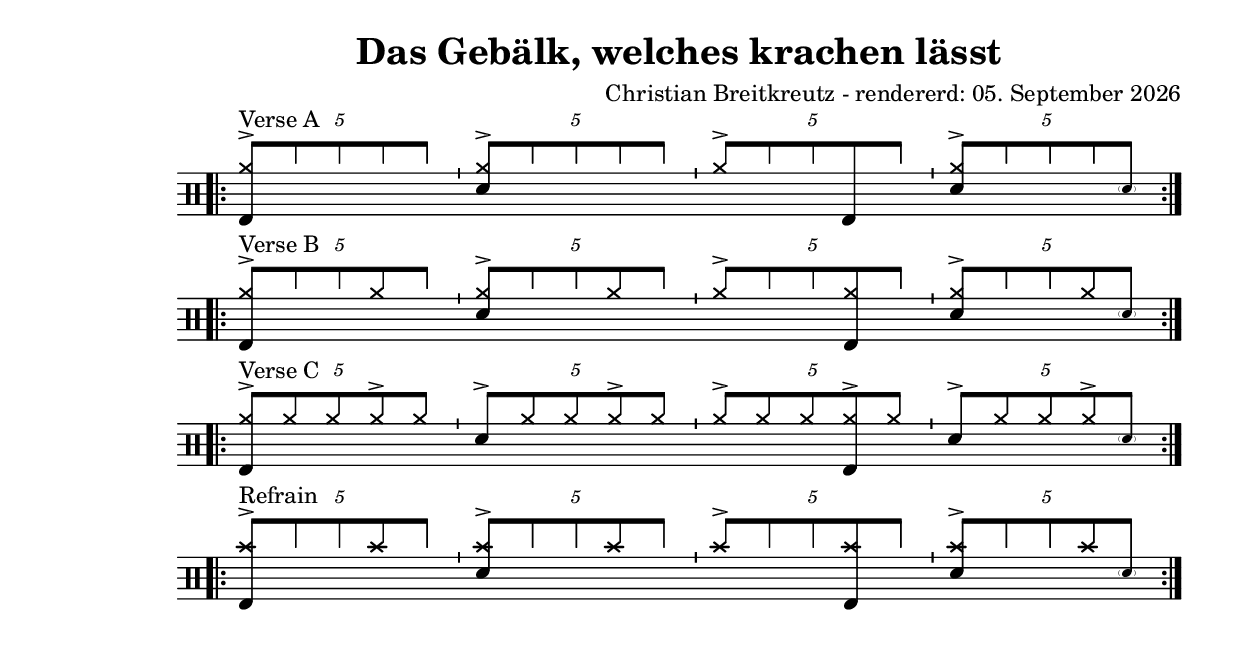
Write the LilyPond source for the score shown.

\version "2.18.2"
title = "Das Gebälk, welches krachen lässt"


\paper {
  top-margin = 30
  left-margin = 30
  right-margin = 10
}
#(define drumset '(
    (bassdrum     default     #f         -5)
    (snare        default     #f         1)
    (hihat          cross     #f         5)
    (pedalhihat     cross     #f        -5)
    (closedhihat    cross     "stopped"  5)
    (openhihat      cross     "open"     5)
    
    (hightom      default     #f         3)
    (lowmidtom    default     #f         2)
    (lowtom       default     #f        -1)
    
    (ridecymbal     cross     #f         4)
    (crashcymbal    cross     #f         6)
    (cowbell           do     #f         3)))
date = #(strftime "%d. %B %Y" (localtime (current-time)))

global = {
  \key c \major
  \time 2/4
  \tempo 4=96
}
\layout {
indent = #0
}
sb = \bar "'"
rb= \bar ":|.|:"

ghost= #(define-music-function
        (parser location note )
        (ly:music?)
        #{
          \once \teeny
           \parenthesize #note
        #}
)
thead= #(define-music-function
        (parser location note )
        (ly:music?)
        #{
          \once
          \override NoteHead.transparent = ##t #note
        #}
)
ano= #(define-music-function
        (parser location text note )
        (string? ly:music?)
        #{
          \balloonGrobText #'Stem #'(-1 . 2) \markup{ #text } #note
        #}
)
\header{
  title = \markup \center-column { \title }
  composer=\markup { "Christian Breitkreutz" - rendererd: \date}
}



notes = \drummode { 
 
 				 \rb
                 \tuplet 5/4 { <hh bd>8->^"Verse A" [ \thead hh \thead hh \thead hh \thead hh] } \sb
                 \tuplet 5/4 { <hh sn>8-> [\thead hh \thead hh \thead hh \thead hh] } \sb
                 \tuplet 5/4 { <hh>8-> [\thead hh\thead hh bd \thead hh] } \sb
                 \tuplet 5/4 { <hh sn>8-> [\thead hh\thead hh\thead hh \ghost sn] } \rb
                 \break
 				 \rb
                 \tuplet 5/4 { <hh bd>8->^"Verse B" [\thead hh  \thead hh  hh8 \thead hh ] } \sb
                 \tuplet 5/4 { <hh sn>8-> [\thead hh  \thead hh  hh \thead hh ] } \sb
                 \tuplet 5/4 { <hh>8-> [\thead hh  \thead hh  <hh bd> \thead hh ] } \sb
                 \tuplet 5/4 { <hh sn>8-> [\thead hh  \thead hh  hh \ghost sn] } \rb
                 \break
 				 \rb
                 \tuplet 5/4 { <hh bd>8->^"Verse C" [hh hh hh-> hh] } \sb
                 \tuplet 5/4 { < sn>8-> [hh hh hh-> hh] } \sb
                 \tuplet 5/4 { <hh>8-> [hh hh <hh bd>-> hh] } \sb
                 \tuplet 5/4 { < sn>8-> [hh hh hh-> \ghost sn]} \rb
                 \break
 				 \rb
                 \tuplet 5/4 { <cymc bd>8->^"Refrain" [\thead hh \thead hh  cymc8 \thead hh ] } \sb
                 \tuplet 5/4 { <cymc sn>8-> [\thead hh \thead hh  cymc \thead hh ] } \sb
                 \tuplet 5/4 { <cymc>8-> [\thead hh \thead hh  <cymc bd> \thead hh ] } \sb
                 \tuplet 5/4 { <cymc sn>8-> [\thead hh \thead hh  cymc \ghost sn] } \rb
                 \break
                 
                 
                 
}


\score {
  
  \new DrumStaff 
  \with {
    \consists "Instrument_name_engraver"
    \consists "Parenthesis_engraver"
    \consists "Balloon_engraver"

  } <<
    \set DrumStaff.drumStyleTable = #(alist->hash-table drumset)
    
    \new DrumVoice {
    	\override Score.BarNumber.break-visibility = #'#(#f #f #f)
    	\override Staff.TimeSignature #'stencil = ##f  
    	\voiceOne 
    	\notes
    }
  >>
  \midi { }
  \layout {
   \context { 
      \Staff 
      \remove Time_signature_engraver 
    } 
  }
}
